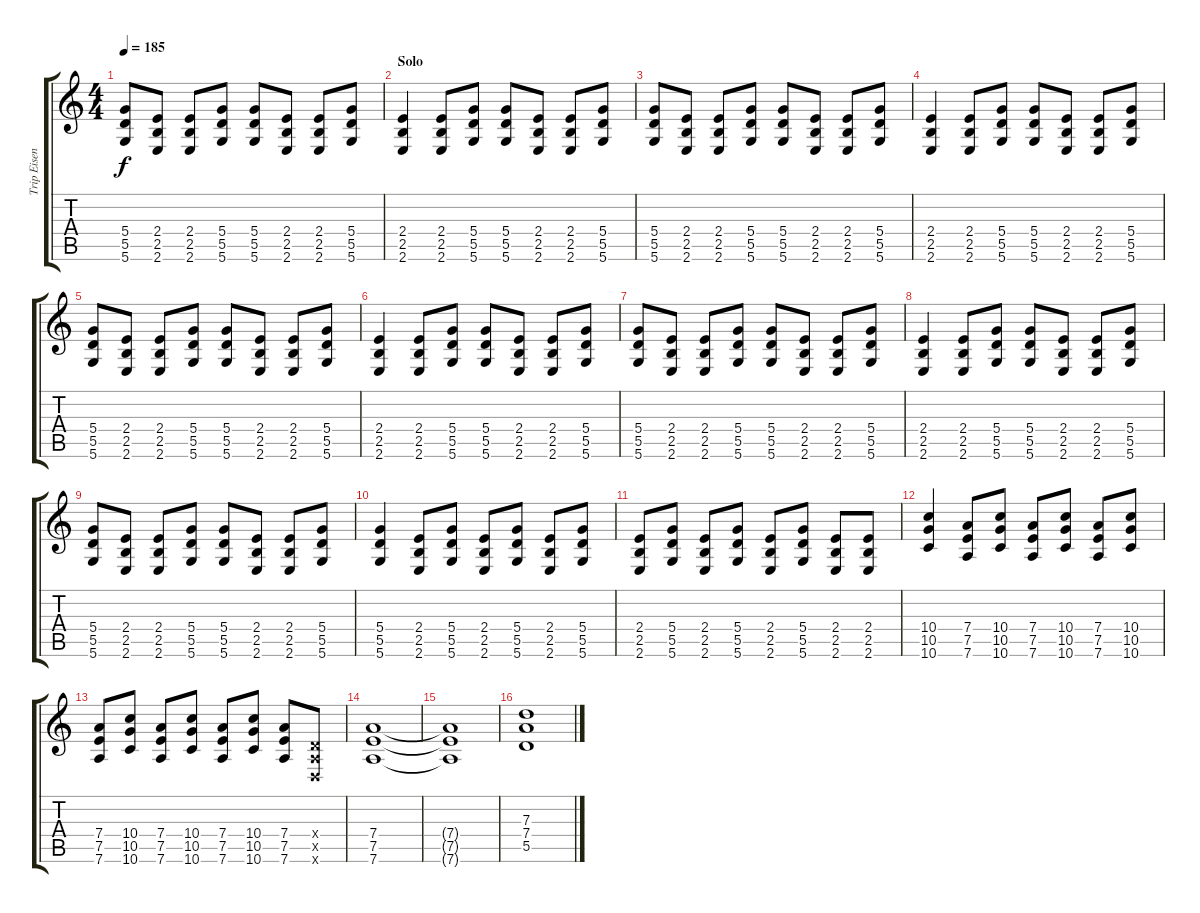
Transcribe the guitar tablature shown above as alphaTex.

\track ("Trip Eisen/Ace" "Trip Eisen") {instrument distortionguitar}
\staff {score tabs}
\tuning (E4 B3 G3 D3 A2 D2) {hide}
\ts (4 4)
\tempo 185
\clef g2
\ks c
(5.4 5.5 5.6).8{dy f} (2.4 2.5 2.6).8 (2.4 2.5 2.6).8 (5.4 5.5 5.6).8 (5.4 5.5 5.6).8 (2.4 2.5 2.6).8 (2.4 2.5 2.6).8 (5.4 5.5 5.6).8 |
\section ("" "Solo")
(2.4 2.5 2.6).4 (2.4 2.5 2.6).8 (5.4 5.5 5.6).8 (5.4 5.5 5.6).8 (2.4 2.5 2.6).8 (2.4 2.5 2.6).8 (5.4 5.5 5.6).8 |
(5.4 5.5 5.6).8 (2.4 2.5 2.6).8 (2.4 2.5 2.6).8 (5.4 5.5 5.6).8 (5.4 5.5 5.6).8 (2.4 2.5 2.6).8 (2.4 2.5 2.6).8 (5.4 5.5 5.6).8 |
(2.4 2.5 2.6).4 (2.4 2.5 2.6).8 (5.4 5.5 5.6).8 (5.4 5.5 5.6).8 (2.4 2.5 2.6).8 (2.4 2.5 2.6).8 (5.4 5.5 5.6).8 |
(5.4 5.5 5.6).8 (2.4 2.5 2.6).8 (2.4 2.5 2.6).8 (5.4 5.5 5.6).8 (5.4 5.5 5.6).8 (2.4 2.5 2.6).8 (2.4 2.5 2.6).8 (5.4 5.5 5.6).8 |
(2.4 2.5 2.6).4 (2.4 2.5 2.6).8 (5.4 5.5 5.6).8 (5.4 5.5 5.6).8 (2.4 2.5 2.6).8 (2.4 2.5 2.6).8 (5.4 5.5 5.6).8 |
(5.4 5.5 5.6).8 (2.4 2.5 2.6).8 (2.4 2.5 2.6).8 (5.4 5.5 5.6).8 (5.4 5.5 5.6).8 (2.4 2.5 2.6).8 (2.4 2.5 2.6).8 (5.4 5.5 5.6).8 |
(2.4 2.5 2.6).4 (2.4 2.5 2.6).8 (5.4 5.5 5.6).8 (5.4 5.5 5.6).8 (2.4 2.5 2.6).8 (2.4 2.5 2.6).8 (5.4 5.5 5.6).8 |
(5.4 5.5 5.6).8 (2.4 2.5 2.6).8 (2.4 2.5 2.6).8 (5.4 5.5 5.6).8 (5.4 5.5 5.6).8 (2.4 2.5 2.6).8 (2.4 2.5 2.6).8 (5.4 5.5 5.6).8 |
(5.4 5.5 5.6).4 (2.4 2.5 2.6).8 (5.4 5.5 5.6).8 (2.4 2.5 2.6).8 (5.4 5.5 5.6).8 (2.4 2.5 2.6).8 (5.4 5.5 5.6).8 |
(2.4 2.5 2.6).8 (5.4 5.5 5.6).8 (2.4 2.5 2.6).8 (5.4 5.5 5.6).8 (2.4 2.5 2.6).8 (5.4 5.5 5.6).8 (2.4 2.5 2.6).8 (2.4 2.5 2.6).8 |
(10.4 10.5 10.6).4 (7.4 7.5 7.6).8 (10.4 10.5 10.6).8 (7.4 7.5 7.6).8 (10.4 10.5 10.6).8 (7.4 7.5 7.6).8 (10.4 10.5 10.6).8 |
(7.4 7.5 7.6).8 (10.4 10.5 10.6).8 (7.4 7.5 7.6).8 (10.4 10.5 10.6).8 (7.4 7.5 7.6).8 (10.4 10.5 10.6).8 (7.4 7.5 7.6).8 (0.4{x} 0.5{x} 0.6{x}).8 |
(7.4 7.5 7.6).1 |
(7.4{t} 7.5{t} 7.6{t}).1 |
(7.3 7.4 5.5).1
